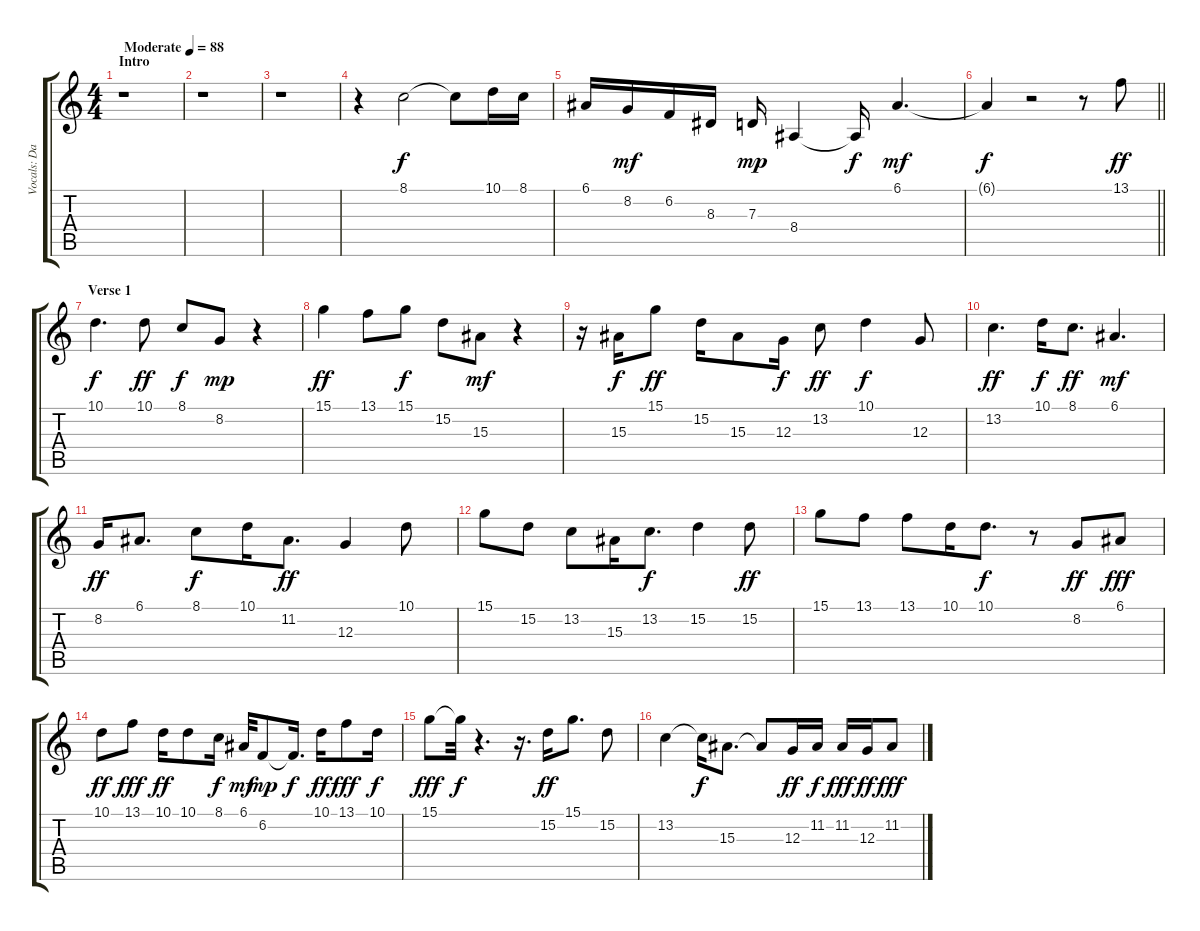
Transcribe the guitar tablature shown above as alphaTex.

\track ("Vocals: David Ruffin" "Vocals: Da") {instrument synthbrass1}
\staff {score tabs}
\tuning (E4 B3 G3 D3 A2 E2) {hide}
\ts (4 4)
\section ("" "Intro")
\tempo (88 "Moderate")
\clef g2
\ks c
r.1{dy f instrument synthbrass1} |
r.1 |
r.1 |
r.4 8.1.2{instrument panflute} 8.1{t}.8 10.1.16 8.1.16 |
6.1.16 8.2.16{dy mf} 6.2.16 8.3.16 7.3.16{dy mp} 8.4.4 8.4{t}.16{dy f} 6.1.4{d dy mf} |
\barLineRight lightlight
6.1{t}.4{dy f} r.2 r.8 13.1.8{dy ff instrument synthbrass1} |
\section ("" "Verse 1")
10.1.4{d dy f} 10.1.8{dy ff} 8.1.8{dy f} 8.2.8{dy mp} r.4 |
15.1.4{dy ff} 13.1.8 15.1.8{dy f} 15.2.8 15.3.8{dy mf} r.4 |
r.16 15.3.16{dy f} 15.1.8{dy ff} 15.2.16 15.3.8 12.3.16{dy f} 13.2.8{dy ff} 10.1.4{dy f} 12.3.8 |
13.2.4{d dy ff} 10.1.16{dy f} 8.1.8{d dy ff} 6.1.4{d dy mf} |
8.2.16{dy ff} 6.1.8{d} 8.1.8{dy f} 10.1.16 11.2.8{d dy ff} 12.3.4 10.1.8 |
15.1.8 15.2.8 13.2.8 15.3.16 13.2.8{d dy f} 15.2.4 15.2.8{dy ff} |
15.1.8 13.1.8 13.1.8 10.1.16 10.1.8{d dy f} r.8 8.2.8{dy ff} 6.1.8{dy fff} |
10.1.8{dy ff} 13.1.8{dy fff} 10.1.16{dy ff} 10.1.8 8.1.16{dy f} 6.1.32{dy mf} 6.2.8{dy mp} 6.2{t}.16{d dy f} 10.1.16{dy ff} 13.1.8{dy fff} 10.1.16{dy f} |
15.1.8{dy fff} 15.1{t}.32{dy f} r.4{d} r.16{d} 15.2.16{dy ff} 15.1.8{d} 15.2.8 |
13.2.4 13.2{t}.16{dy f} 15.3.8{d} 15.3{t}.8 12.3.16{dy ff} 11.2.16{dy f} 11.2.16{dy fff} 12.3.16{dy ff} 11.2.8{dy fff}
